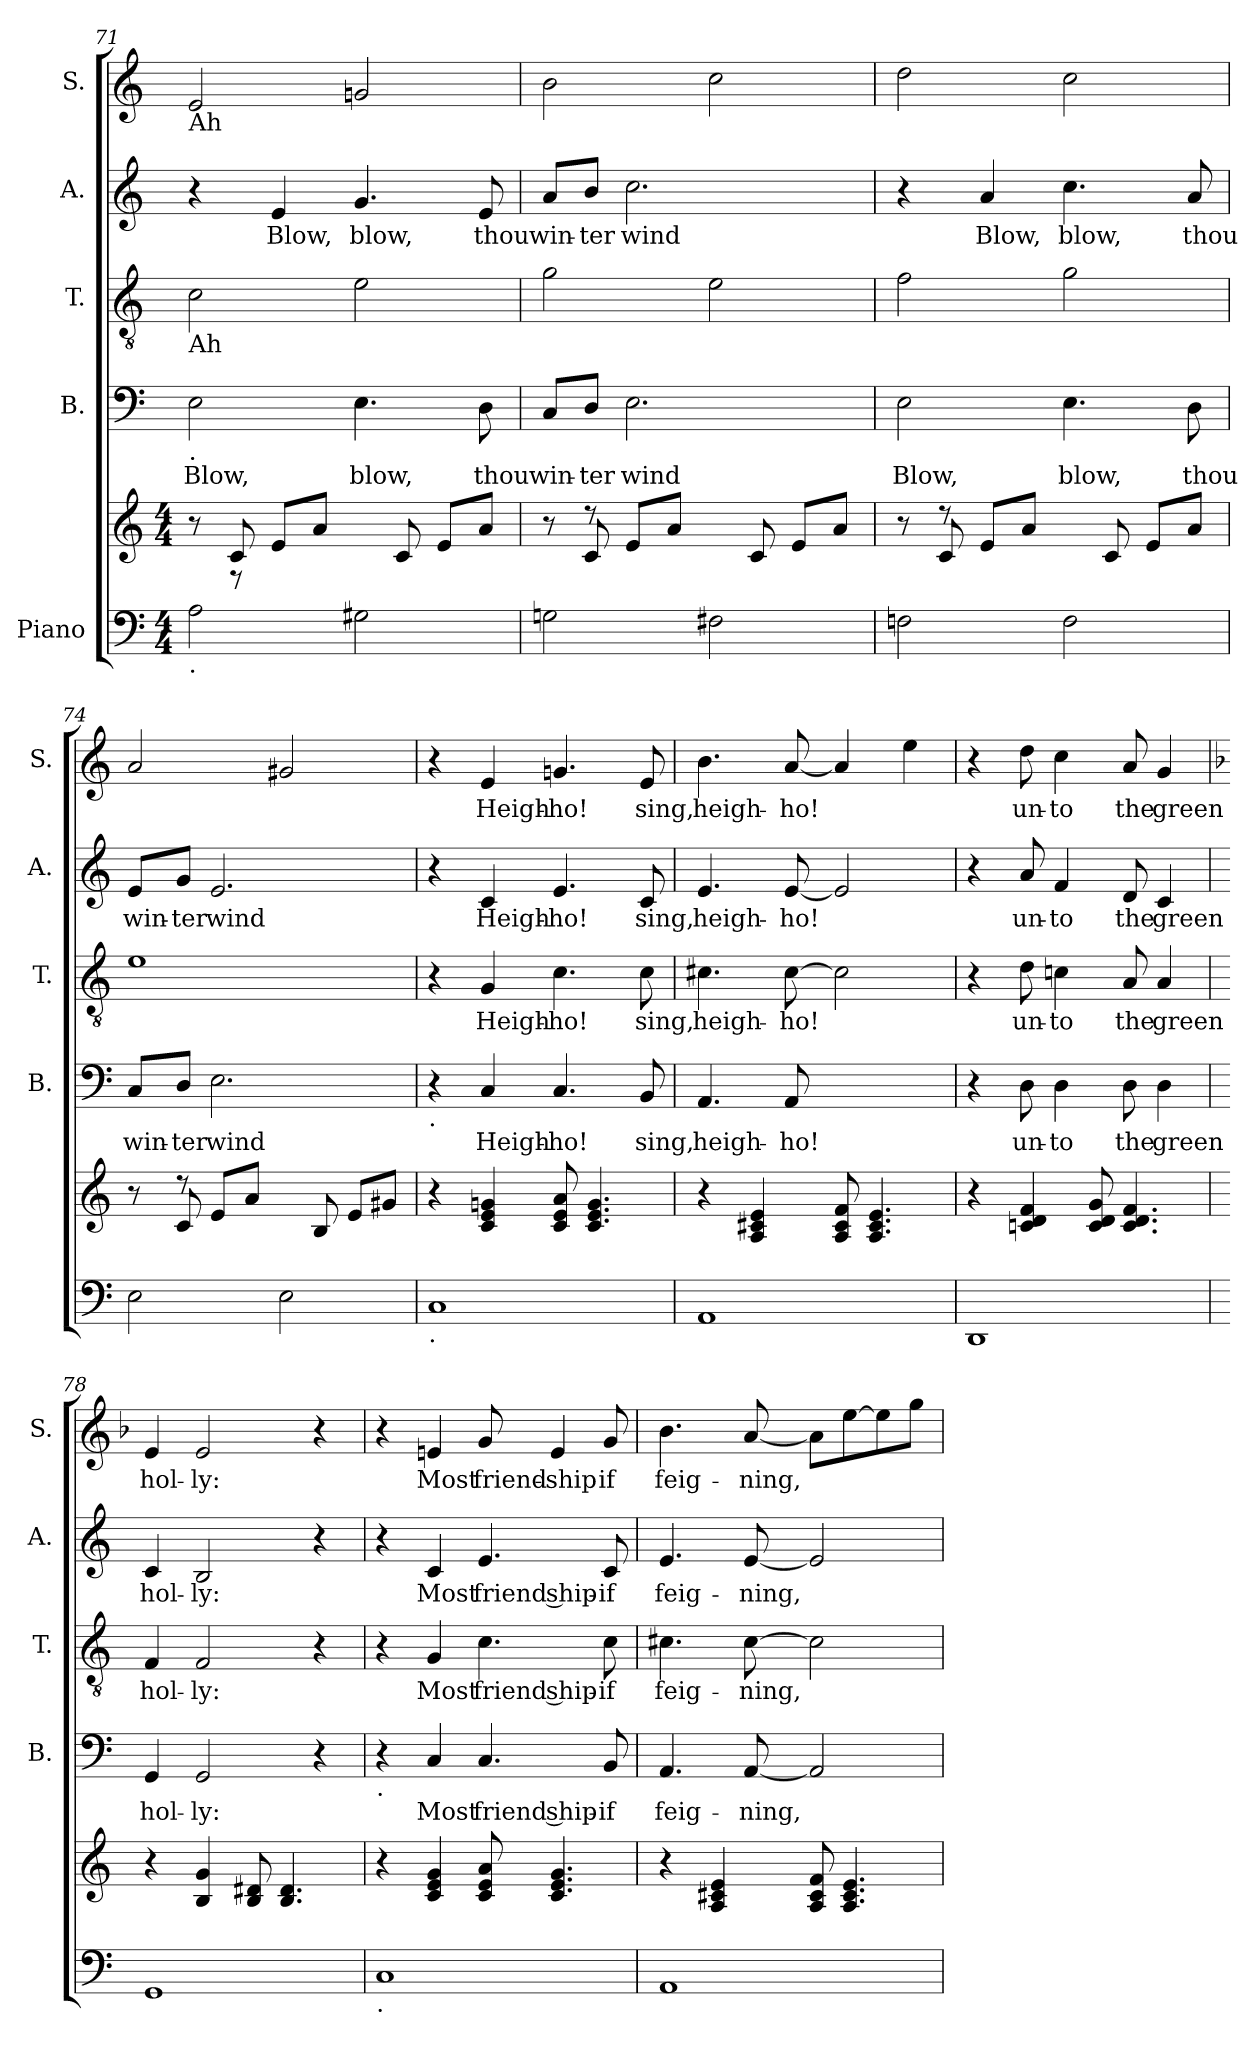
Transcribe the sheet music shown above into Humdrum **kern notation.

**kern	**kern	**kern	**text	**kern	**text	**kern	**text	**kern	**text
*part5	*part5	*part4	*part4	*part3	*part3	*part2	*part2	*part1	*part1
*staff6	*staff5	*staff4	*staff4	*staff3	*staff3	*staff2	*staff2	*staff1	*staff1
*I"Piano	*	*I"B.	*	*I"T.	*	*I"A.	*	*I"S.	*
*	*	*I'B.	*	*I'T.	*	*I'A.	*	*I'S.	*
!!LO:PB:g=z
*clefF4	*clefG2	*clefF4	*	*clefGv2	*	*clefG2	*	*clefG2	*
*	*	*	*	*	*	*	*	*k[]	*
*	*	*	*	*	*	*	*	*C:	*
*M4/4	*M4/4	*	*	*	*	*	*	*	*
=71	=71	=71	=71	=71	=71	=71	=71	=71	=71
*	*^	*	*	*	*	*	*	*	*
!	!	!	!	!	!	!	!	!	!LO:TX:b:t=Ah	!
!	!	!	!	!	!LO:TX:b:t=Ah	!	!	!	!	!
!	!	!	!LO:TX:b:t=.	!	!	!	!	!	!	!
!LO:TX:b:t=.	!	!	!	!	!	!	!	!	!	!
!	!	!	!	!LO:LY:b:cj	!	!	!	!	!	!
2A\	8ryy	8r	2E\	Blow,	2c\	.	4r	.	2e/	.
.	8c/	8r	.	.	.	.	.	.	.	.
!	!	!	!	!	!	!	!	!LO:LY:b:cj	!	!
.	8e/L	2.ryy	.	.	.	.	4e/	Blow,	.	.
.	8a/J	.	.	.	.	.	.	.	.	.
!	!	!	!	!LO:LY:b:cj	!	!	!	!LO:LY:b:cj	!	!
2G#X\	8ryy	.	4.E\	blow,	2e\	.	4.g/	blow,	2gn/	.
.	8c/	.	.	.	.	.	.	.	.	.
.	8e/L	.	.	.	.	.	.	.	.	.
!	!	!	!	!LO:LY:b:cj	!	!	!	!LO:LY:b:cj	!	!
.	8a/J	.	8D\	thou	.	.	8e/	thou	.	.
=72	=72	=72	=72	=72	=72	=72	=72	=72	=72	=72
!	!	!	!	!LO:LY:b:cj	!	!	!	!LO:LY:b:cj	!	!
2Gn\	8r	8ryy	8C/L	win-	2g\	.	8a/L	win-	2b\	.
!	!	!	!	!LO:LY:b:cj	!	!	!	!LO:LY:b:cj	!	!
.	8r	8c/	8D/J	-ter	.	.	8b/J	-ter	.	.
!	!	!	!	!LO:LY:b:cj	!	!	!	!LO:LY:b:cj	!	!
.	2.ryy	8e/L	2.E\	wind	.	.	2.cc\	wind	.	.
.	.	8a/J	.	.	.	.	.	.	.	.
2F#X\	.	8ryy	.	.	2e\	.	.	.	2cc\	.
.	.	8c/	.	.	.	.	.	.	.	.
.	.	8e/L	.	.	.	.	.	.	.	.
.	.	8a/J	.	.	.	.	.	.	.	.
=73	=73	=73	=73	=73	=73	=73	=73	=73	=73	=73
!	!	!	!	!LO:LY:b:cj	!	!	!	!	!	!
2Fn\	8r	8ryy	2E\	Blow,	2f\	.	4r	.	2dd\	.
.	8r	8c/	.	.	.	.	.	.	.	.
!	!	!	!	!	!	!	!	!LO:LY:b:cj	!	!
.	2.ryy	8e/L	.	.	.	.	4a/	Blow,	.	.
.	.	8a/J	.	.	.	.	.	.	.	.
!	!	!	!	!LO:LY:b:cj	!	!	!	!LO:LY:b:cj	!	!
2F\	.	8ryy	4.E\	blow,	2g\	.	4.cc\	blow,	2cc\	.
.	.	8c/	.	.	.	.	.	.	.	.
.	.	8e/L	.	.	.	.	.	.	.	.
!	!	!	!	!LO:LY:b:cj	!	!	!	!LO:LY:b:cj	!	!
.	.	8a/J	8D\	thou	.	.	8a/	thou	.	.
=74	=74	=74	=74	=74	=74	=74	=74	=74	=74	=74
!	!	!	!	!LO:LY:b:cj	!	!	!	!LO:LY:b:cj	!	!
2E\	8r	8ryy	8C/L	win-	1e	.	8e/L	win-	2a/	.
!	!	!	!	!LO:LY:b:cj	!	!	!	!LO:LY:b:cj	!	!
.	8r	8c/	8D/J	-ter	.	.	8g/J	-ter	.	.
!	!	!	!	!LO:LY:b:cj	!	!	!	!LO:LY:b:cj	!	!
.	2.ryy	8e/L	2.E\	wind	.	.	2.e/	wind	.	.
.	.	8a/J	.	.	.	.	.	.	.	.
2E\	.	8ryy	.	.	.	.	.	.	2g#X/	.
.	.	8B/	.	.	.	.	.	.	.	.
.	.	8e/L	.	.	.	.	.	.	.	.
.	.	8g#X/J	.	.	.	.	.	.	.	.
!!LO:LB:g=z
=75	=75	=75	=75	=75	=75	=75	=75	=75	=75	=75
!	!	!	!LO:TX:b:t=.	!	!	!	!	!	!	!
!LO:TX:b:t=.	!	!	!	!	!	!	!	!	!	!
*	*v	*v	*	*	*	*	*	*	*	*
1C	4r	4r	.	4r	.	4r	.	4r	.
!	!	!	!LO:LY:b:cj	!	!LO:LY:b:cj	!	!LO:LY:b:cj	!	!LO:LY:b:cj
.	4gn/ 4e/ 4c/	4C/	Heigh-	4G/	Heigh-	4c/	Heigh-	4e/	Heigh-
!	!	!	!LO:LY:b:cj	!	!LO:LY:b:cj	!	!LO:LY:b:cj	!	!LO:LY:b:cj
.	8c/ 8e/ 8a/	4.C/	-ho!	4.c\	-ho!	4.e/	-ho!	4.gn/	-ho!
.	4.g/ 4.e/ 4.c/	.	.	.	.	.	.	.	.
!	!	!	!LO:LY:b:cj	!	!LO:LY:b:cj	!	!LO:LY:b:cj	!	!LO:LY:b:cj
.	.	8BB/	sing,	8c\	sing,	8c/	sing,	8e/	sing,
=76	=76	=76	=76	=76	=76	=76	=76	=76	=76
!	!	!	!LO:LY:b:cj	!	!LO:LY:b:cj	!	!LO:LY:b:cj	!	!LO:LY:b:cj
1AA	4r	4.AA/	heigh-	4.c#X\	heigh-	4.e/	heigh-	4.b\	heigh-
.	4A/ 4e/ 4c#X/	.	.	.	.	.	.	.	.
!	!	!	!LO:LY:b	!	!LO:LY:b	!	!LO:LY:b	!	!LO:LY:b
.	.	8AA/	-ho!	[>8c#\	-ho!	[<8e/	-ho!	[<8a/	-ho!
.	8f/ 8A/ 8c#/	2ryy	.	2c#\]	.	2e/]	.	4a/]	.
.	4.A/ 4.c#/ 4.e/	.	.	.	.	.	.	.	.
.	.	.	.	.	.	.	.	4ee\	.
=77	=77	=77	=77	=77	=77	=77	=77	=77	=77
1DD	4r	4r	.	4r	.	4r	.	4r	.
!	!	!	!LO:LY:b:cj	!	!LO:LY:b:cj	!	!LO:LY:b:cj	!	!LO:LY:b:cj
.	4f/ 4cn/ 4d/	8D\	un-	8d\	un-	8a/	un-	8dd\	un-
!	!	!	!LO:LY:b:cj	!	!LO:LY:b:cj	!	!LO:LY:b:cj	!	!LO:LY:b:cj
.	.	4D\	-to	4cn\	-to	4f/	-to	4cc\	-to
.	8g/ 8c/ 8d/	.	.	.	.	.	.	.	.
!	!	!	!LO:LY:b:cj	!	!LO:LY:b:cj	!	!LO:LY:b:cj	!	!LO:LY:b:cj
.	4.c/ 4.f/ 4.d/	8D\	the	8A/	the	8d/	the	8a/	the
!	!	!	!LO:LY:b:cj	!	!LO:LY:b:cj	!	!LO:LY:b:cj	!	!LO:LY:b:cj
.	.	4D\	green	4A/	green	4c/	green	4g/	green
=78	=78	=78	=78	=78	=78	=78	=78	=78	=78
*	*	*	*	*	*	*	*	*k[b-]	*
*	*	*	*	*	*	*	*	*F:	*
!	!	!	!LO:LY:b:cj	!	!LO:LY:b:cj	!	!LO:LY:b:cj	!	!LO:LY:b:cj
1GG	4r	4GG/	hol-	4F/	hol-	4c/	hol-	4e/	hol-
!	!	!	!LO:LY:b:cj	!	!LO:LY:b:cj	!	!LO:LY:b:cj	!	!LO:LY:b:cj
.	4B/ 4g/	2GG/	-ly:	2F/	-ly:	2B/	-ly:	2e/	-ly:
.	8B/ 8d#X/	.	.	.	.	.	.	.	.
.	4.B/ 4.d#/	.	.	.	.	.	.	.	.
.	.	4r	.	4r	.	4r	.	4r	.
!!LO:PB:g=z
=79	=79	=79	=79	=79	=79	=79	=79	=79	=79
*	*	*	*	*	*	*	*	*k[]	*
*	*	*	*	*	*	*	*	*C:	*
!	!	!LO:TX:b:t=.	!	!	!	!	!	!	!
!LO:TX:b:t=.	!	!	!	!	!	!	!	!	!
1C	4r	4r	.	4r	.	4r	.	4r	.
!	!	!	!LO:LY:b:cj	!	!LO:LY:b:cj	!	!LO:LY:b:cj	!	!LO:LY:b:cj
.	4g/ 4e/ 4c/	4C/	Most	4G/	Most	4c/	Most	4en/	Most
!	!	!	!LO:LY:b:cj	!	!LO:LY:b:cj	!	!LO:LY:b:cj	!	!LO:LY:b:cj
.	8c/ 8e/ 8a/	4.C/	friend ship-	4.c\	friend ship-	4.e/	friend ship-	8g/	friend-
!	!	!	!	!	!	!	!	!	!LO:LY:b:cj
.	4.g/ 4.e/ 4.c/	.	.	.	.	.	.	4e/	-ship
!	!	!	!LO:LY:b:cj	!	!LO:LY:b:cj	!	!LO:LY:b:cj	!	!LO:LY:b:cj
.	.	8BB/	-if	8c\	-if	8c/	-if	8g/	if
=80	=80	=80	=80	=80	=80	=80	=80	=80	=80
!	!	!	!LO:LY:b:cj	!	!LO:LY:b:cj	!	!LO:LY:b:cj	!	!LO:LY:b:cj
1AA	4r	4.AA/	feig-	4.c#X\	feig-	4.e/	feig-	4.b\	feig-
.	4A/ 4e/ 4c#X/	.	.	.	.	.	.	.	.
!	!	!	!LO:LY:b	!	!LO:LY:b	!	!LO:LY:b	!	!LO:LY:b
.	.	[<8AA/	-ning,	[>8c#\	-ning,	[<8e/	-ning,	[<8a/	-ning,
.	8f/ 8A/ 8c#/	2AA/]	.	2c#\]	.	2e/]	.	8a\L]	.
.	4.A/ 4.c#/ 4.e/	.	.	.	.	.	.	[>8ee\	.
.	.	.	.	.	.	.	.	8ee\]	.
.	.	.	.	.	.	.	.	8gg\J	.
=	=	=	=	=	=	=	=	=	=
*-	*-	*-	*-	*-	*-	*-	*-	*-	*-
